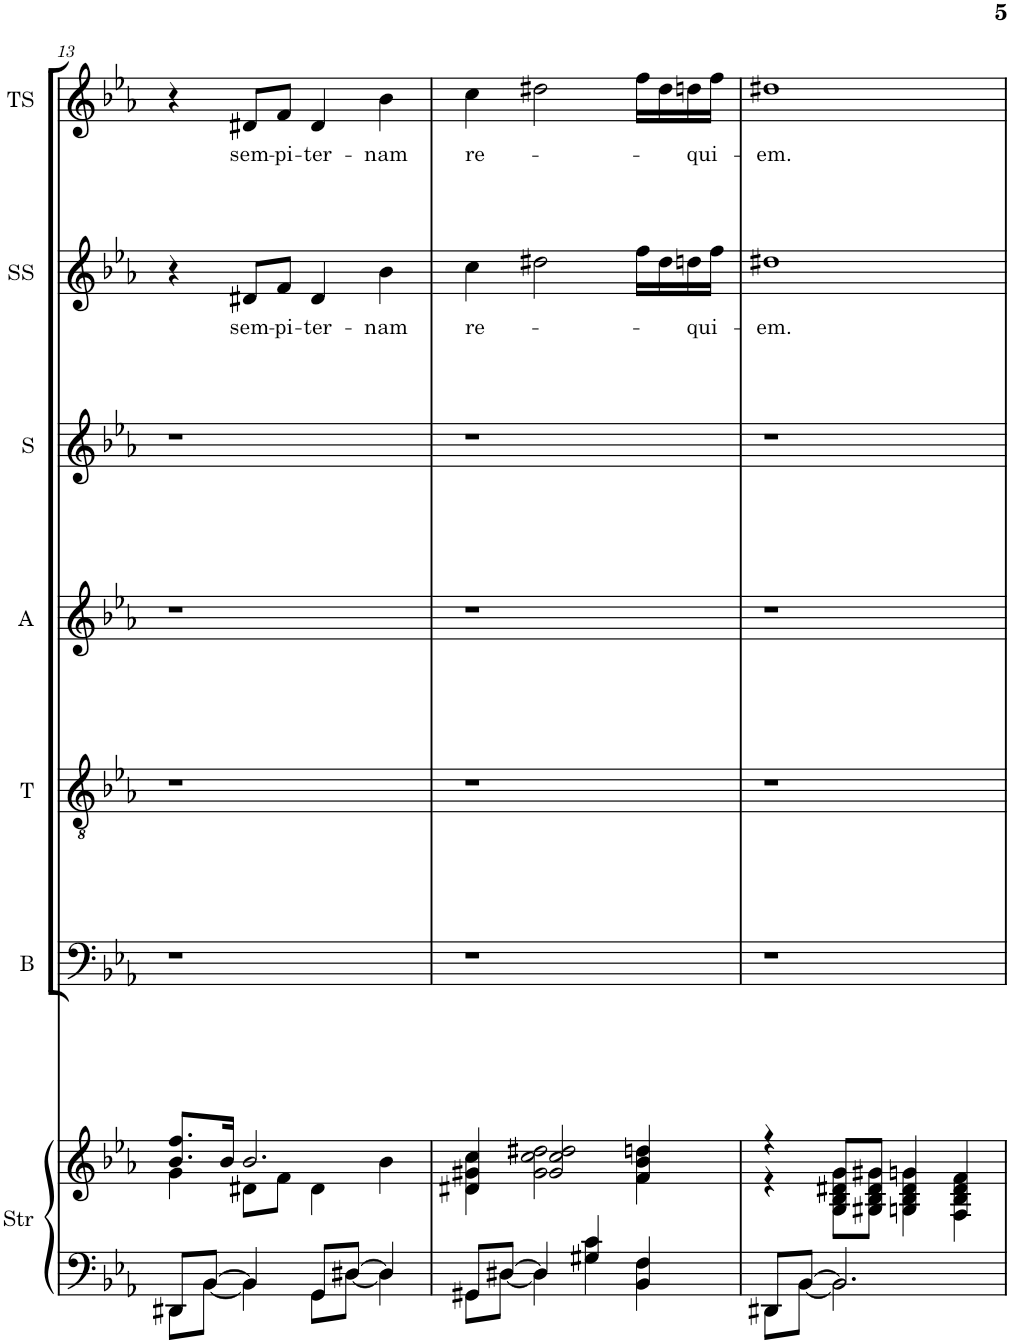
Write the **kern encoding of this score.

**kern	**kern	**kern	**kern	**kern	**kern	**kern	**text	**kern	**text
*part7	*part7	*part6	*part5	*part4	*part3	*part2	*part2	*part1	*part1
*staff8	*staff7	*staff6	*staff5	*staff4	*staff3	*staff2	*staff2	*staff1	*staff1
*I"Strings	*	*I"Bass	*I"Tenor	*I"Alto	*I"Soprano	*I"Soprano solo	*	*I"Treble solo	*
*I'Str	*	*I'B	*I'T	*I'A	*I'S	*I'SS	*	*I'TS	*
!!LO:PB:g=z
*clefF4	*clefG2	*clefF4	*clefGv2	*clefG2	*clefG2	*clefG2	*	*clefG2	*
*k[f#c#g#d#]	*k[f#c#g#d#]	*k[f#c#g#d#]	*k[f#c#g#d#]	*k[f#c#g#d#]	*k[f#c#g#d#]	*k[f#c#g#d#]	*	*k[f#c#g#d#]	*
*E:	*E:	*E:	*E:	*E:	*E:	*E:	*	*E:	*
*M4/4	*M4/4	*M4/4	*M4/4	*M4/4	*M4/4	*M4/4	*	*M4/4	*
=13	=13	=13	=13	=13	=13	=13	=13	=13	=13
*^	*^	*	*	*	*	*	*	*	*
8DD#X/L	8DD#\L	8.b-/ 8.ff/L	4g\	1r	1r	1r	1r	4r	.	4r	.
[8BB-/J	[8BB-\J	.	.	.	.	.	.	.	.	.	.
.	.	16b-/Jk	.	.	.	.	.	.	.	.	.
!	!	!	!	!	!	!	!	!	!LO:LY:b	!	!LO:LY:b
4BB-/]	4BB-\]	2.b-/	8d#X\L	.	.	.	.	8d#X/L	sem-	8d#X/L	sem-
!	!	!	!	!	!	!	!	!	!LO:LY:b	!	!LO:LY:b
.	.	.	8f\J	.	.	.	.	8f/J	-pi-	8f/J	-pi-
!	!	!	!	!	!	!	!	!	!LO:LY:b	!	!LO:LY:b
8GG/L	8GG\L	.	4d#\	.	.	.	.	4d#/	-ter-	4d#/	-ter-
[8D#X/J	[8D#\J	.	.	.	.	.	.	.	.	.	.
!	!	!	!	!	!	!	!	!	!LO:LY:b	!	!LO:LY:b
4D#/]	4D#\]	.	4b-\	.	.	.	.	4b-\	-nam	4b-\	-nam
=14	=14	=14	=14	=14	=14	=14	=14	=14	=14	=14	=14
!	!	!	!	!	!	!	!	!	!LO:LY:b	!	!LO:LY:b
8GG#X/L	8GG#\L	4d#X/ 4g#X/ 4cc/	4d#\ 4g#\ 4cc\	1r	1r	1r	1r	4cc\	re-	4cc\	re-
[8D#X/J	[8D#\J	.	.	.	.	.	.	.	.	.	.
4D#/]	4D#\]	2g#/ 2cc/ 2dd#X/	2g#\ 2cc\ 2dd#\	.	.	.	.	2dd#X\	.	2dd#X\	.
4G#X/ 4c/	4G#\ 4c\	.	.	.	.	.	.	.	.	.	.
4BB-/ 4F/	4BB-\ 4F\	4f/ 4b-/ 4ddn/	4f\ 4b-\ 4dd\	.	.	.	.	16ff\LL	.	16ff\LL	.
.	.	.	.	.	.	.	.	16dd#\	.	16dd#\	.
!	!	!	!	!	!	!	!	!	!LO:LY:b	!	!LO:LY:b
.	.	.	.	.	.	.	.	16ddn\	-qui-	16ddn\	-qui-
.	.	.	.	.	.	.	.	16ff\JJ	.	16ff\JJ	.
=15	=15	=15	=15	=15	=15	=15	=15	=15	=15	=15	=15
!	!	!	!	!	!	!	!	!	!LO:LY:b	!	!LO:LY:b
8DD#X/L	8DD#\L	4r	4r	1r	1r	1r	1r	1dd#X	-em.	1dd#X	-em.
[8BB-/J	[8BB-\J	.	.	.	.	.	.	.	.	.	.
2.BB-/]	2.BB-\]	8G/ 8B-/ 8d#X/ 8g/L	8G\ 8B-\ 8d#\ 8g\L	.	.	.	.	.	.	.	.
.	.	8G#X/ 8B-/ 8d#/ 8g#X/J	8G#\ 8B-\ 8d#\ 8g#\J	.	.	.	.	.	.	.	.
.	.	4Gn/ 4B-/ 4d#/ 4gn/	4G\ 4B-\ 4d#\ 4g\	.	.	.	.	.	.	.	.
.	.	4F/ 4B-/ 4d#/ 4f/	4F\ 4B-\ 4d#\ 4f\	.	.	.	.	.	.	.	.
*v	*v	*	*	*	*	*	*	*	*	*	*
*	*v	*v	*	*	*	*	*	*	*	*
=	=	=	=	=	=	=	=	=	=
*-	*-	*-	*-	*-	*-	*-	*-	*-	*-
